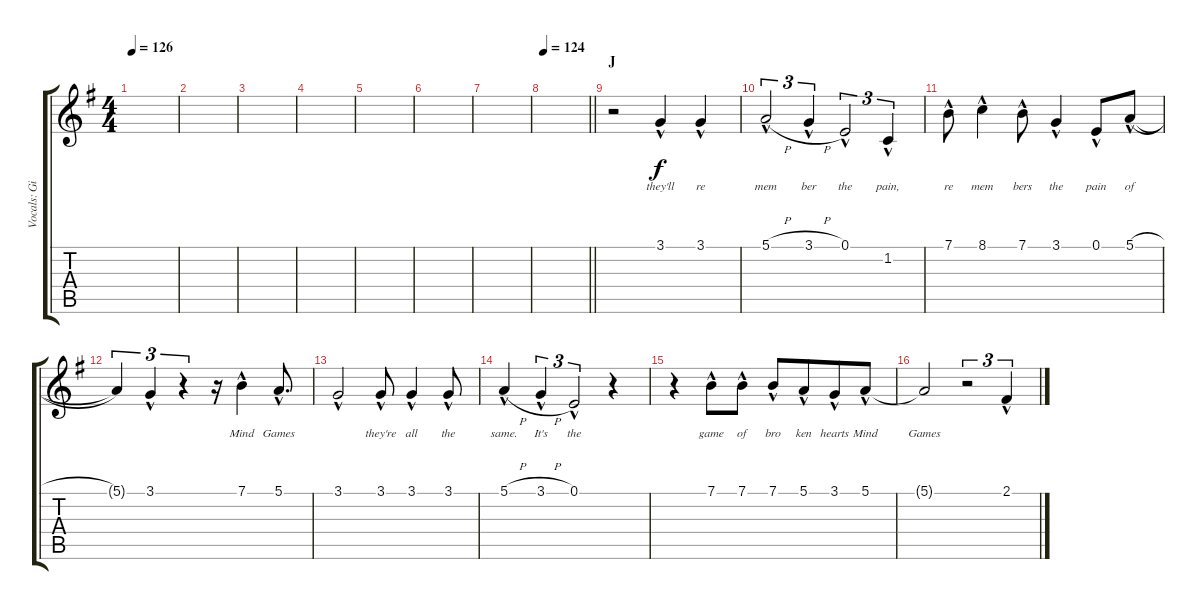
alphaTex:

\track ("Vocals: Gil" "Vocals: Gi") {instrument lead2sawtooth}
\staff {score tabs}
\tuning (E4 B3 G3 D3 A2 E2) {hide}
\ts (4 4)
\tempo 126
\clef g2
\ks g
|
|
|
|
|
|
|
\tempo 124
\barLineRight lightlight
|
\section ("" "J")
r.2 3.1{hac}.4{lyrics (0 "they'll") lyrics (1 "") lyrics (2 "") lyrics (3 "") lyrics (4 "")} 3.1{hac}.4{lyrics (0 "re") lyrics (1 "") lyrics (2 "") lyrics (3 "") lyrics (4 "")} |
5.1{h hac}.2{tu (3 2) lyrics (0 "mem") lyrics (1 "") lyrics (2 "") lyrics (3 "") lyrics (4 "")} 3.1{h hac}.4{tu (3 2) lyrics (0 "ber") lyrics (1 "") lyrics (2 "") lyrics (3 "") lyrics (4 "")} 0.1{hac}.2{tu (3 2) lyrics (0 "the") lyrics (1 "") lyrics (2 "") lyrics (3 "") lyrics (4 "")} 1.2{hac}.4{tu (3 2) lyrics (0 "pain,") lyrics (1 "") lyrics (2 "") lyrics (3 "") lyrics (4 "")} |
7.1{hac}.8{lyrics (0 "re") lyrics (1 "") lyrics (2 "") lyrics (3 "") lyrics (4 "")} 8.1{hac}.4{lyrics (0 "mem") lyrics (1 "") lyrics (2 "") lyrics (3 "") lyrics (4 "")} 7.1{hac}.8{lyrics (0 "bers") lyrics (1 "") lyrics (2 "") lyrics (3 "") lyrics (4 "")} 3.1{hac}.4{lyrics (0 "the") lyrics (1 "") lyrics (2 "") lyrics (3 "") lyrics (4 "")} 0.1{hac}.8{lyrics (0 "pain") lyrics (1 "") lyrics (2 "") lyrics (3 "") lyrics (4 "")} 5.1{h hac}.8{lyrics (0 "of") lyrics (1 "") lyrics (2 "") lyrics (3 "") lyrics (4 "")} |
5.1{t}.4{tu (3 2) lyrics (0 "") lyrics (1 "") lyrics (2 "") lyrics (3 "") lyrics (4 "")} 3.1{hac}.4{tu (3 2) lyrics (0 "") lyrics (1 "") lyrics (2 "") lyrics (3 "") lyrics (4 "")} r.4{tu (3 2)} r.16 7.1{hac}.4{lyrics (0 "Mind") lyrics (1 "") lyrics (2 "") lyrics (3 "") lyrics (4 "")} 5.1{hac}.8{d lyrics (0 "Games") lyrics (1 "") lyrics (2 "") lyrics (3 "") lyrics (4 "")} |
3.1{hac}.2{lyrics (0 "") lyrics (1 "") lyrics (2 "") lyrics (3 "") lyrics (4 "")} 3.1{hac}.8{lyrics (0 "they're") lyrics (1 "") lyrics (2 "") lyrics (3 "") lyrics (4 "")} 3.1{hac}.4{lyrics (0 "all") lyrics (1 "") lyrics (2 "") lyrics (3 "") lyrics (4 "")} 3.1{hac}.8{lyrics (0 "the") lyrics (1 "") lyrics (2 "") lyrics (3 "") lyrics (4 "")} |
5.1{h hac}.4{lyrics (0 "same.") lyrics (1 "") lyrics (2 "") lyrics (3 "") lyrics (4 "")} 3.1{h hac}.4{tu (3 2) lyrics (0 "It's") lyrics (1 "") lyrics (2 "") lyrics (3 "") lyrics (4 "")} 0.1{hac}.2{tu (3 2) lyrics (0 "the") lyrics (1 "") lyrics (2 "") lyrics (3 "") lyrics (4 "")} r.4 |
r.4 7.1{hac}.8{lyrics (0 "game") lyrics (1 "") lyrics (2 "") lyrics (3 "") lyrics (4 "")} 7.1{hac}.8{lyrics (0 "of") lyrics (1 "") lyrics (2 "") lyrics (3 "") lyrics (4 "") beam split} 7.1{hac}.8{lyrics (0 "bro") lyrics (1 "") lyrics (2 "") lyrics (3 "") lyrics (4 "")} 5.1{hac}.8{lyrics (0 "ken") lyrics (1 "") lyrics (2 "") lyrics (3 "") lyrics (4 "") beam merge} 3.1{hac}.8{lyrics (0 "hearts") lyrics (1 "") lyrics (2 "") lyrics (3 "") lyrics (4 "")} 5.1{hac}.8{lyrics (0 "Mind") lyrics (1 "") lyrics (2 "") lyrics (3 "") lyrics (4 "")} |
5.1{t}.2{lyrics (0 "Games") lyrics (1 "") lyrics (2 "") lyrics (3 "") lyrics (4 "")} r.2{tu (3 2)} 2.1{hac}.4{tu (3 2) lyrics (0 "") lyrics (1 "") lyrics (2 "") lyrics (3 "") lyrics (4 "")}
